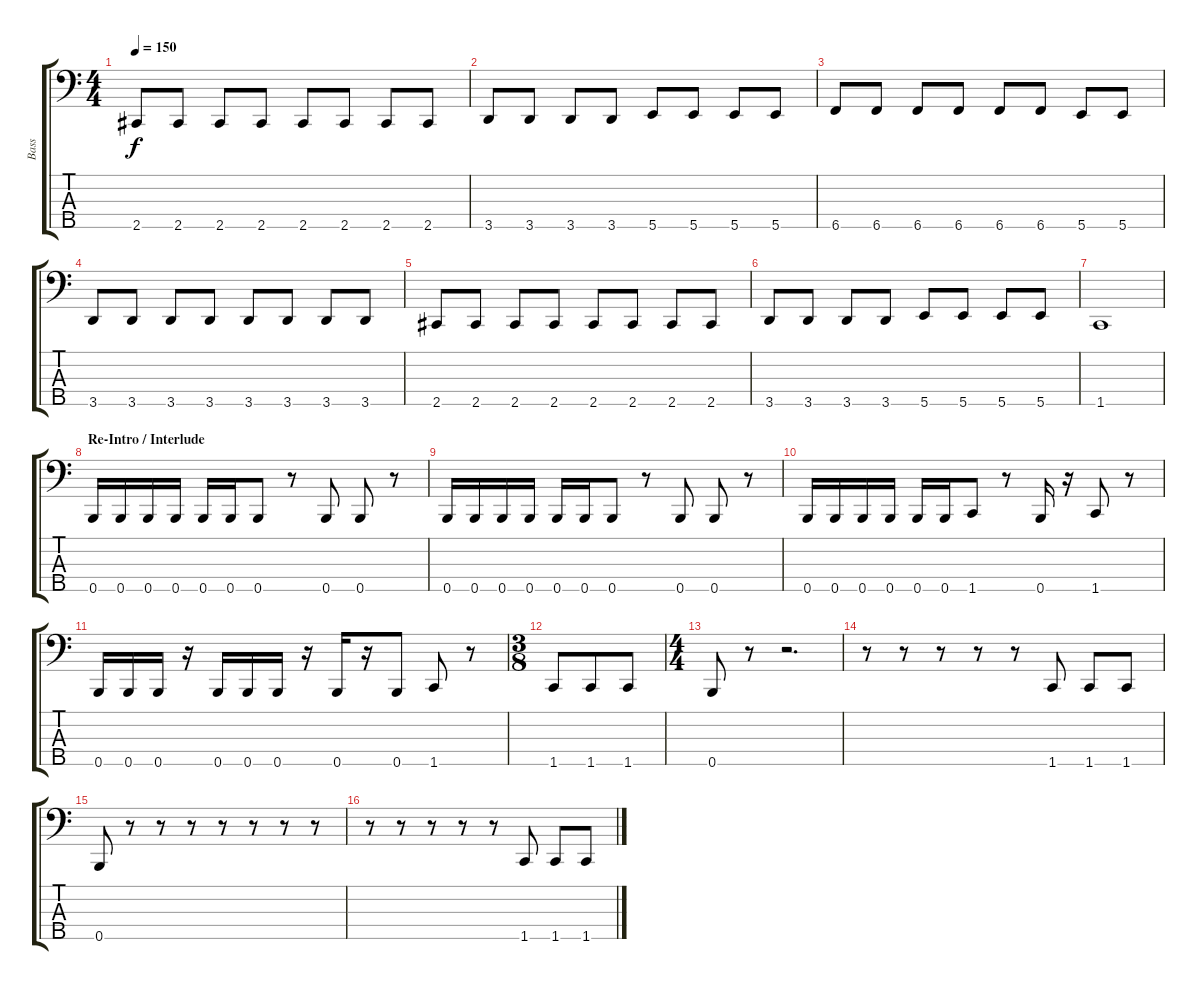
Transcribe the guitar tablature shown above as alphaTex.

\track ("Bass" "Bass") {instrument electricbassfinger}
\staff {score tabs}
\tuning (G2 D2 A1 E1 B0) {hide}
\ts (4 4)
\tempo 150
\clef f4
\ks c
2.5.8{dy f} 2.5.8 2.5.8 2.5.8 2.5.8 2.5.8 2.5.8 2.5.8 |
3.5.8 3.5.8 3.5.8 3.5.8 5.5.8 5.5.8 5.5.8 5.5.8 |
6.5.8 6.5.8 6.5.8 6.5.8 6.5.8 6.5.8 5.5.8 5.5.8 |
3.5.8 3.5.8 3.5.8 3.5.8 3.5.8 3.5.8 3.5.8 3.5.8 |
2.5.8 2.5.8 2.5.8 2.5.8 2.5.8 2.5.8 2.5.8 2.5.8 |
3.5.8 3.5.8 3.5.8 3.5.8 5.5.8 5.5.8 5.5.8 5.5.8 |
1.5.1 |
\section ("" "Re-Intro / Interlude")
0.5.16 0.5.16 0.5.16 0.5.16 0.5.16 0.5.16 0.5.8 r.8 0.5.8 0.5.8 r.8 |
0.5.16 0.5.16 0.5.16 0.5.16 0.5.16 0.5.16 0.5.8 r.8 0.5.8 0.5.8 r.8 |
0.5.16 0.5.16 0.5.16 0.5.16 0.5.16 0.5.16 1.5.8 r.8 0.5.16 r.16 1.5.8 r.8 |
0.5.16 0.5.16 0.5.16 r.16 0.5.16 0.5.16 0.5.16 r.16 0.5.16 r.16 0.5.8 1.5.8 r.8 |
\ts (3 8)
1.5.8 1.5.8 1.5.8 |
\ts (4 4)
0.5.8 r.8 r.2{d} |
r.8 r.8 r.8 r.8 r.8 1.5.8 1.5.8 1.5.8 |
0.5.8 r.8 r.8 r.8 r.8 r.8 r.8 r.8 |
r.8 r.8 r.8 r.8 r.8 1.5.8 1.5.8 1.5.8
